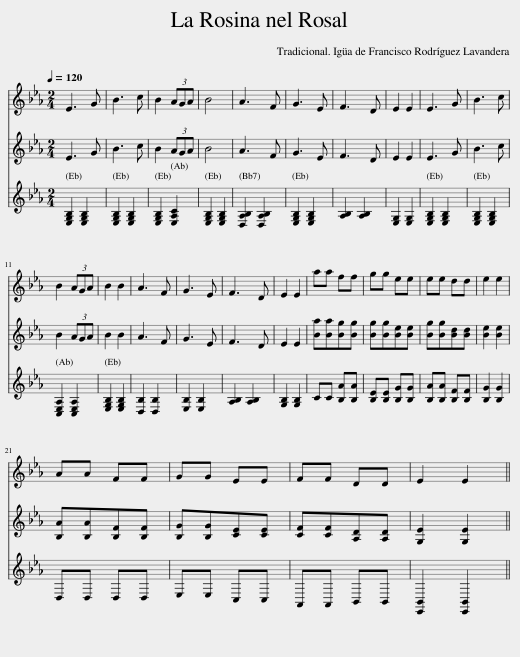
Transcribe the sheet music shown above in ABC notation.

X:1
%%score 1 2 3
L:1/8
Q:1/4=120
M:2/4
I:linebreak $
K:Eb
V:1 treble
V:2 treble
V:3 treble
V:1
 E3 G | B3 c | B2 (3AGA | B4 | A3 F | %5
 G3 E | F3 D | E2 E2 | E3 G | B3 c |$ %10
 B2 (3AGA | B2 B2 | A3 F | G3 E | F3 D | %15
 E2 E2 | aa ff | gg ee | ee dd | e2 e2 |$ %20
 AA FF | GG EE | FF DD | E2 E2 || %24
V:2
 E3 G | B3 c | B2 (3AGA | B4 | A3 F | %5
 G3 E | F3 D | E2 E2 | E3 G | B3 c |$ %10
 B2 (3AGA | B2 B2 | A3 F | G3 E | F3 D | %15
 E2 E2 | [Ba][Ba][Bg][Bg] | [Bg][Bg][Be][Be] | [Bg][Bg][Bd][Bd] | [Be]2 [Be]2 |$ %20
 [B,A][B,A][B,F][B,F] | [B,G][B,G][CE][CE] | [CF][CF][A,D][A,D] | [G,E]2 [G,E]2 || %24
V:3
 [E,G,B,]2 [E,G,B,]2 | [E,G,B,]2 [E,G,B,]2 | [E,G,B,]2 [E,A,C]2 | [E,G,B,]2 [E,G,B,]2 | [D,A,B,]2 [D,A,B,]2 | %5
 [E,G,B,]2 [E,G,B,]2 | [A,B,]2 [A,B,]2 | [E,G,]2 [E,G,]2 | [E,G,B,]2 [E,G,B,]2 | [E,G,B,]2 [E,G,B,]2 |$ %10
 [C,E,A,]2 [C,E,A,]2 | [E,G,B,]2 [E,G,B,]2 | [D,B,]2 [D,B,]2 | [E,B,]2 [E,B,]2 | [A,B,]2 [A,B,]2 | %15
 [G,B,]2 [G,B,]2 | CC [B,A][B,A] | [B,E][B,E] [B,G][B,G] | [B,A][B,A] [B,F][B,F] | [B,G]2 [B,G]2 |$ %20
 D,D, D,D, | E,E, C,C, | A,,A,, B,,B,, | [E,,B,,]2 [E,,B,,]2 || %24
